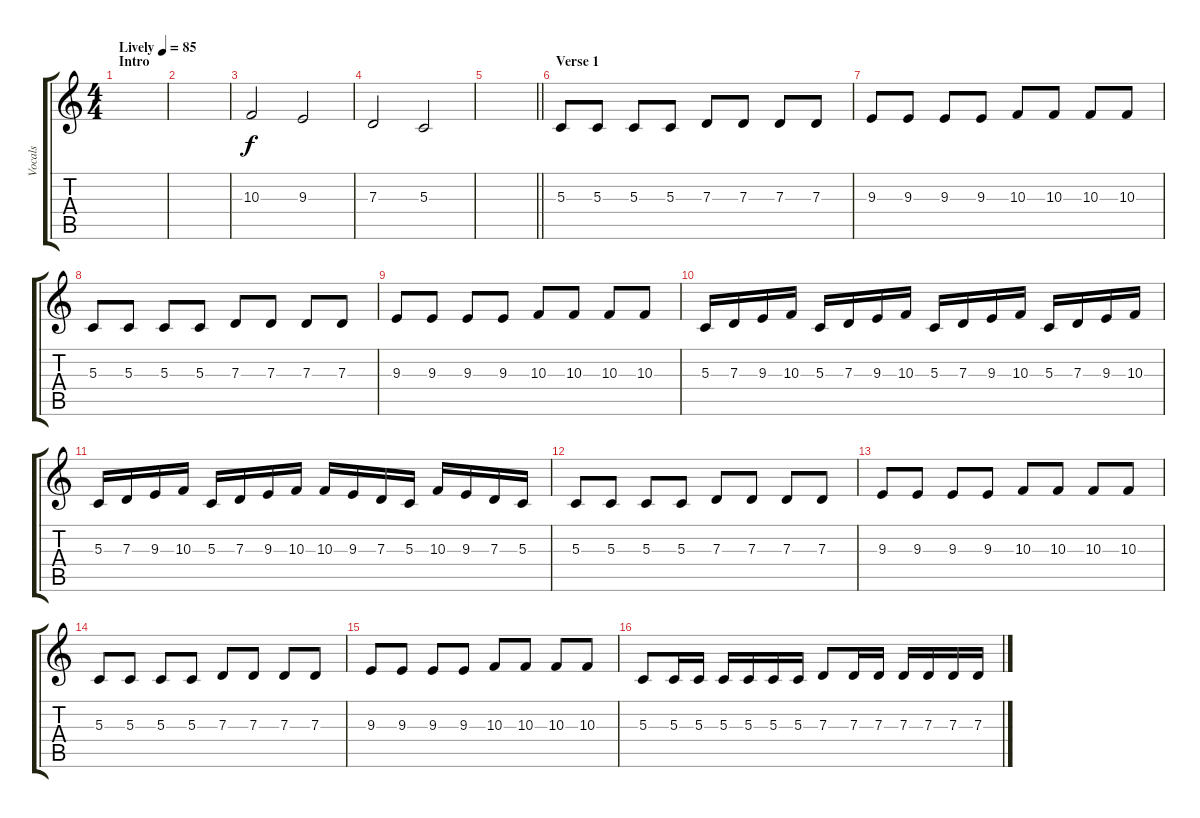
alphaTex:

\track ("Vocals" "Vocals") {instrument lead1square}
\staff {score tabs}
\tuning (E4 B3 G3 D3 A2 D2) {hide}
\ts (4 4)
\section ("" "Intro")
\tempo (85 "Lively")
\clef g2
\ks c
|
|
10.3.2 9.3.2 |
7.3.2 5.3.2 |
\barLineRight lightlight
|
\section ("" "Verse 1")
5.3.8 5.3.8 5.3.8 5.3.8 7.3.8 7.3.8 7.3.8 7.3.8 |
9.3.8 9.3.8 9.3.8 9.3.8 10.3.8 10.3.8 10.3.8 10.3.8 |
5.3.8 5.3.8 5.3.8 5.3.8 7.3.8 7.3.8 7.3.8 7.3.8 |
9.3.8 9.3.8 9.3.8 9.3.8 10.3.8 10.3.8 10.3.8 10.3.8 |
5.3.16 7.3.16 9.3.16 10.3.16 5.3.16 7.3.16 9.3.16 10.3.16 5.3.16 7.3.16 9.3.16 10.3.16 5.3.16 7.3.16 9.3.16 10.3.16 |
5.3.16 7.3.16 9.3.16 10.3.16 5.3.16 7.3.16 9.3.16 10.3.16 10.3.16 9.3.16 7.3.16 5.3.16 10.3.16 9.3.16 7.3.16 5.3.16 |
5.3.8 5.3.8 5.3.8 5.3.8 7.3.8 7.3.8 7.3.8 7.3.8 |
9.3.8 9.3.8 9.3.8 9.3.8 10.3.8 10.3.8 10.3.8 10.3.8 |
5.3.8 5.3.8 5.3.8 5.3.8 7.3.8 7.3.8 7.3.8 7.3.8 |
9.3.8 9.3.8 9.3.8 9.3.8 10.3.8 10.3.8 10.3.8 10.3.8 |
5.3.8 5.3.16 5.3.16 5.3.16 5.3.16 5.3.16 5.3.16 7.3.8 7.3.16 7.3.16 7.3.16 7.3.16 7.3.16 7.3.16
